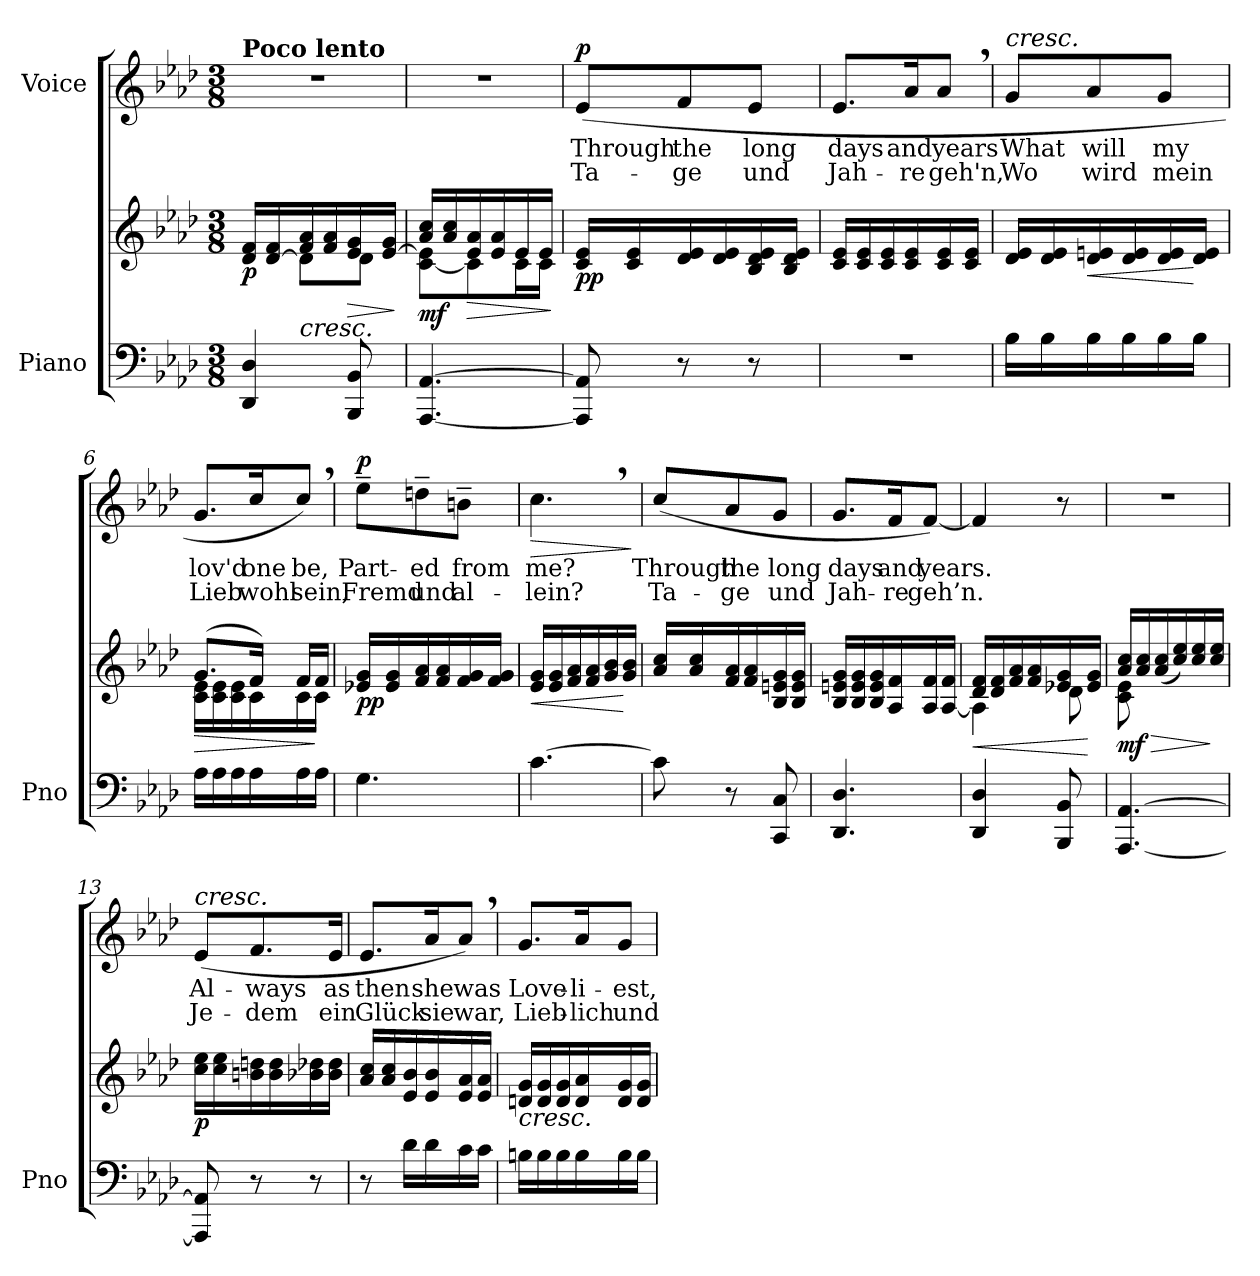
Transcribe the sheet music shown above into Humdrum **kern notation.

**kern	**kern	**dynam	**kern	**text	**text	**dynam
*part2	*part2	*part2	*part1	*part1	*part1	*part1
*staff3	*staff2	*staff2/3	*staff1	*staff1	*staff1	*staff1
*I"Piano	*	*	*I"Voice	*	*	*
*I'Pno	*	*	*	*	*	*
*clefF4	*clefG2	*	*clefG2	*	*	*
*k[b-e-a-d-]	*k[b-e-a-d-]	*	*k[b-e-a-d-]	*	*	*
*M3/8	*M3/8	*	*M3/8	*	*	*
*MM33	*MM33	*	*MM33	*	*	*
=1	=1	=1	=1	=1	=1	=1
*	*^	*	*	*	*	*
!	!	!	!	!LO:TX:a:B:t=Poco lento	!	!	!
!	!	!	!LO:DY:b	!	!	!	!
4DD-/ 4D-/	16d-/ 16f/LL	8ryy	p	4.r	.	.	.
.	[<16d-/ 16f/	.	.	.	.	.	.
!	!	!	!LO:HP:b	!	!	!	!
.	16f/ 16a-/	8d-\L]	<	.	.	.	.
.	16f/ 16a-/	.	.	.	.	.	.
!	!	!	!LO:HP:b	!	!	!	!
8BBB-/ 8BB-/	16e-/ 16g/	8d-\J	>	.	.	.	.
.	[<16e-/ 16g/JJ	.	.	.	.	.	.
*	*v	*v	*	*	*	*	*
.	.	[ ]	.	.	.	.
=2	=2	=2	=2	=2	=2	=2
*	*^	*	*	*	*	*
!	!	!	!LO:DY:b	!	!	!	!
[4.AAA-/ [4.AA-/	16a-/ 16cc/LL	[8c\ 8e-\]L	mf	4.r	.	.	.
.	16a-/ 16cc/	.	.	.	.	.	.
!	!	!	!LO:HP:b	!	!	!	!
.	16e-/ 16a-/	8c\]	>	.	.	.	.
.	16e-/ 16a-/	.	.	.	.	.	.
.	16e-/	16c\L	.	.	.	.	.
.	16e-/JJ	16c\JJ	.	.	.	.	.
*	*v	*v	*	*	*	*	*
.	.	]	.	.	.	.
=3	=3	=3	=3	=3	=3	=3
!	!	!LO:DY:b	!	!	!	!LO:DY:a
8AAA-/] 8AA-/]	16c/ 16e-/LL	pp	(8e-/L	Through	Ta-	p
.	16c/ 16e-/	.	.	.	.	.
8r	16d-/ 16e-/	.	8f/	the	-ge	.
.	16d-/ 16e-/	.	.	.	.	.
8r	16B-/ 16d-/ 16e-/	.	8e-/J	long	und	.
.	16B-/ 16d-/ 16e-/JJ	.	.	.	.	.
=4	=4	=4	=4	=4	=4	=4
4.r	16c/ 16e-/LL	.	8.e-/L	days	Jah-	.
.	16c/ 16e-/	.	.	.	.	.
.	16c/ 16e-/	.	.	.	.	.
.	16c/ 16e-/	.	16a-/K	and	-re	.
.	16c/ 16e-/	.	8a-,/J	years	geh'n,	.
.	16c/ 16e-/JJ	.	.	.	.	.
=5	=5	=5	=5	=5	=5	=5
!	!	!	!LO:TX:a:i:t=cresc.	!	!	!
16B-\LL	16d-/ 16e-/LL	.	8g/L	What	Wo	.
16B-\	16d-/ 16e-/	.	.	.	.	.
!	!	!LO:HP:b	!	!	!	!
16B-\	16d-/ 16en/	<	8a-/	will	wird	.
16B-\	16d-/ 16e/	.	.	.	.	.
16B-\	16d-/ 16e/	.	8g/J	my	mein	.
16B-\JJ	16d-/ 16e/JJ	[	.	.	.	.
=6	=6	=6	=6	=6	=6	=6
!	!	!LO:HP:b	!	!	!	!
*	*^	*	*	*	*	*
16A-\LL	(8.g/L	16c\ 16e-\LL	>	8.g/L	lov'd	Lieb	.
16A-\	.	16c\ 16e-\	.	.	.	.	.
16A-\	.	16c\ 16e-\	.	.	.	.	.
16A-\	16f/Jk)	16c\	.	16cc/K	one	wohl	.
16A-\	16f/LL	16c\	.	8cc,/J)	be,	sein,	.
16A-\JJ	16f/JJ	16c\JJ	]	.	.	.	.
=7	=7	=7	=7	=7	=7	=7	=7
!	!	!	!LO:DY:b	!	!	!	!LO:DY:a
*	*v	*v	*	*	*	*	*
4.G\	16e-X/ 16g/LL	pp	8ee-~\L	Part-	Fremd	p
.	16e-/ 16g/	.	.	.	.	.
.	16f/ 16a-/	.	8ddn~\	-ed	und	.
.	16f/ 16a-/	.	.	.	.	.
.	16f/ 16g/	.	8bn~\J	from	al-	.
.	16f/ 16g/JJ	.	.	.	.	.
=8	=8	=8	=8	=8	=8	=8
!	!	!LO:HP:b	!	!	!	!LO:HP:b
[4.c\	16e-/ 16g/LL	<	4.cc,\	me?	-lein?	>
.	16e-/ 16g/	.	.	.	.	.
.	16f/ 16a-/	.	.	.	.	.
.	16f/ 16a-/	.	.	.	.	.
.	16g/ 16b-/	.	.	.	.	.
.	16g/ 16b-/JJ	[	.	.	.	.
.	.	.	.	.	.	]
=9	=9	=9	=9	=9	=9	=9
8c\]	16a-/ 16cc/LL	.	(8cc/L	Through	Ta-	.
.	16a-/ 16cc/	.	.	.	.	.
8r	16f/ 16a-/	.	8a-/	the	-ge	.
.	16f/ 16a-/	.	.	.	.	.
8CC/ 8C/	16B-/ 16en/ 16g/	.	8g/J	long	und	.
.	16B-/ 16e/ 16g/JJ	.	.	.	.	.
=10	=10	=10	=10	=10	=10	=10
4.DD-/ 4.D-/	16B-/ 16en/ 16g/LL	.	8.g/L	days	Jah-	.
.	16B-/ 16e/ 16g/	.	.	.	.	.
.	16B-/ 16e/ 16g/	.	.	.	.	.
.	16A-/ 16f/	.	16f/K	and	-re	.
.	16A-/ 16f/	.	[8f/J)	years.	geh’n.	.
.	[<16A-/ 16f/JJ	.	.	.	.	.
=11	=11	=11	=11	=11	=11	=11
!	!	!LO:HP:b	!	!	!	!
*	*^	*	*	*	*	*
4DD-/ 4D-/	16d-/ 16f/LL	4A-\]	<	4f/]	.	.	.
.	16d-/ 16f/	.	.	.	.	.	.
.	16f/ 16a-/	.	.	.	.	.	.
.	16f/ 16a-/	.	.	.	.	.	.
8BBB-/ 8BB-/	16e-X/ 16g/	8d-\	.	8r	.	.	.
.	16e-/ 16g/JJ	.	[	.	.	.	.
=12	=12	=12	=12	=12	=12	=12	=12
!	!	!	!LO:HP:b	!	!	!	!
!	!	!	!LO:DY:n=1:b	!	!	!	!
[4.AAA-/ [4.AA-/	16a-/ 16cc/LL	8c\ 8e-\	> mf	4.r	.	.	.
.	16a-/ 16cc/	.	.	.	.	.	.
.	(16a-/ 16cc/	4ryy	.	.	.	.	.
.	16cc/ 16ee-/)	.	.	.	.	.	.
.	16cc/ 16ee-/	.	.	.	.	.	.
.	16cc/ 16ee-/JJ	.	]	.	.	.	.
*	*v	*v	*	*	*	*	*
=13	=13	=13	=13	=13	=13	=13
!	!	!	!LO:TX:a:i:t=cresc.	!	!	!
!	!	!LO:DY:b	!	!	!	!
8AAA-/] 8AA-/]	16cc\ 16ee-\LL	p	(8e-/L	Al-	Je-	.
.	16cc\ 16ee-\	.	.	.	.	.
8r	16bn\ 16ddn\	.	8.f/	-ways	-dem	.
.	16b\ 16dd\	.	.	.	.	.
8r	16b-X\ 16dd-X\	.	.	.	.	.
.	16b-\ 16dd-\JJ	.	16e-/Jk	as	ein	.
=14	=14	=14	=14	=14	=14	=14
8r	16a-/ 16cc/LL	.	8.e-/L	then	Glück	.
.	16a-/ 16cc/	.	.	.	.	.
16d-\LL	16e-/ 16b-/	.	.	.	.	.
16d-\	16e-/ 16b-/	.	16a-/K	she	sie	.
16c\	16e-/ 16a-/	.	8a-,/J)	was	war,	.
16c\JJ	16e-/ 16a-/JJ	.	.	.	.	.
=15	=15	=15	=15	=15	=15	=15
!	!LO:TX:b:i:t=cresc.	!	!	!	!	!
16Bn\LL	16dn/ 16g/LL	.	8.g/L	Love-	Lieb-	.
16B\	16d/ 16g/	.	.	.	.	.
16B\	16d/ 16g/	.	.	.	.	.
16B\	16d/ 16a-/	.	16a-/K	-li-	-lich	.
16B\	16d/ 16g/	.	8g/J	-est,	und	.
16B\JJ	16d/ 16g/JJ	.	.	.	.	.
=	=	=	=	=	=	=
*-	*-	*-	*-	*-	*-	*-
